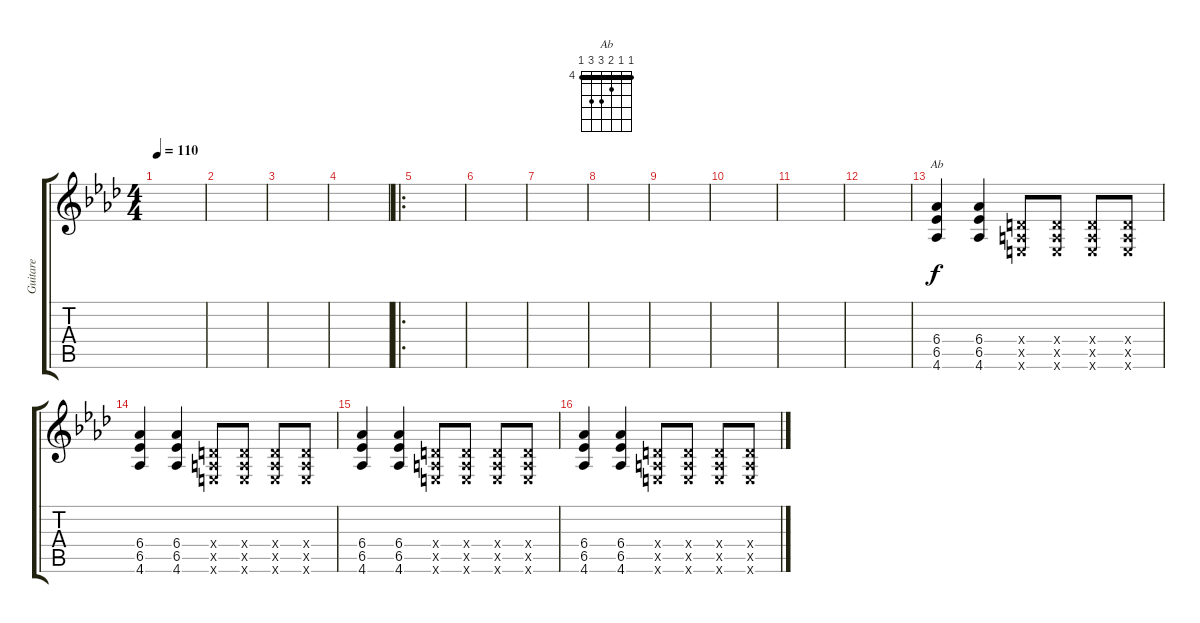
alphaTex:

\track ("Guitare" "Guitare") {instrument overdrivenguitar}
\staff {score tabs}
\tuning (E4 B3 G3 D3 A2 E2) {hide}
\chord ("Ab" 4 4 5 6 6 4) {firstfret 4 barre 4}
\ts (4 4)
\tempo 110
\clef g2
\ks ab
|
|
|
|
\ro
|
|
|
|
|
|
|
|
(6.4 6.5 4.6).4{ch "Ab" volume 11} (6.4 6.5 4.6).4 (0.4{x} 0.5{x} 0.6{x}).8 (0.4{x} 0.5{x} 0.6{x}).8 (0.4{x} 0.5{x} 0.6{x}).8 (0.4{x} 0.5{x} 0.6{x}).8 |
(6.4 6.5 4.6).4 (6.4 6.5 4.6).4 (0.4{x} 0.5{x} 0.6{x}).8 (0.4{x} 0.5{x} 0.6{x}).8 (0.4{x} 0.5{x} 0.6{x}).8 (0.4{x} 0.5{x} 0.6{x}).8 |
(6.4 6.5 4.6).4 (6.4 6.5 4.6).4 (0.4{x} 0.5{x} 0.6{x}).8 (0.4{x} 0.5{x} 0.6{x}).8 (0.4{x} 0.5{x} 0.6{x}).8 (0.4{x} 0.5{x} 0.6{x}).8 |
(6.4 6.5 4.6).4 (6.4 6.5 4.6).4 (0.4{x} 0.5{x} 0.6{x}).8 (0.4{x} 0.5{x} 0.6{x}).8 (0.4{x} 0.5{x} 0.6{x}).8 (0.4{x} 0.5{x} 0.6{x}).8
